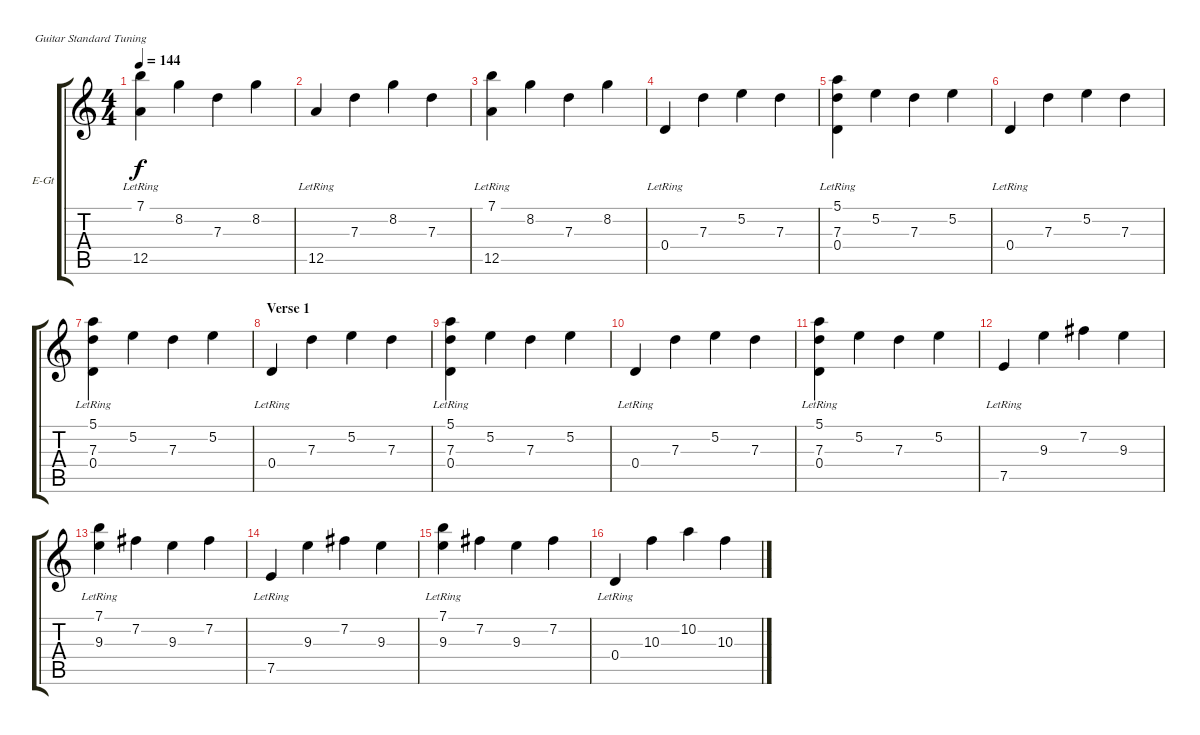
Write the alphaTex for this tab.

\bracketExtendMode groupsimilarinstruments
\firstSystemTrackNameOrientation horizontal
\otherSystemsTrackNameOrientation horizontal
\track ("Guitar (Gilmour)" "E-Gt") {multiBarRest instrument electricguitarjazz}
\staff {score tabs}
\tuning (E4 B3 G3 D3 A2 E2)
\ts (4 4)
\tempo 144
\clef g2
\ks c
(7.1 12.5{lr}).4{dy f} 8.2.4 7.3.4 8.2.4 |
12.5{lr}.4 7.3.4 8.2.4 7.3.4 |
(7.1 12.5{lr}).4 8.2.4 7.3.4 8.2.4 |
0.4{lr}.4 7.3.4 5.2.4 7.3.4 |
(5.1 7.3{lr} 0.4{lr}).4 5.2.4 7.3.4 5.2.4 |
0.4{lr}.4 7.3.4 5.2.4 7.3.4 |
(5.1 7.3{lr} 0.4{lr}).4 5.2.4 7.3.4 5.2.4 |
\section ("" "Verse 1")
0.4{lr}.4 7.3.4 5.2.4 7.3.4 |
(5.1 7.3{lr} 0.4{lr}).4 5.2.4 7.3.4 5.2.4 |
0.4{lr}.4 7.3.4 5.2.4 7.3.4 |
(5.1 7.3{lr} 0.4{lr}).4 5.2.4 7.3.4 5.2.4 |
7.5{lr}.4 9.3.4 7.2.4 9.3.4 |
(7.1 9.3{lr}).4 7.2.4 9.3.4 7.2.4 |
7.5{lr}.4 9.3.4 7.2.4 9.3.4 |
(7.1 9.3{lr}).4 7.2.4 9.3.4 7.2.4 |
0.4{lr}.4 10.3.4 10.2.4 10.3.4
